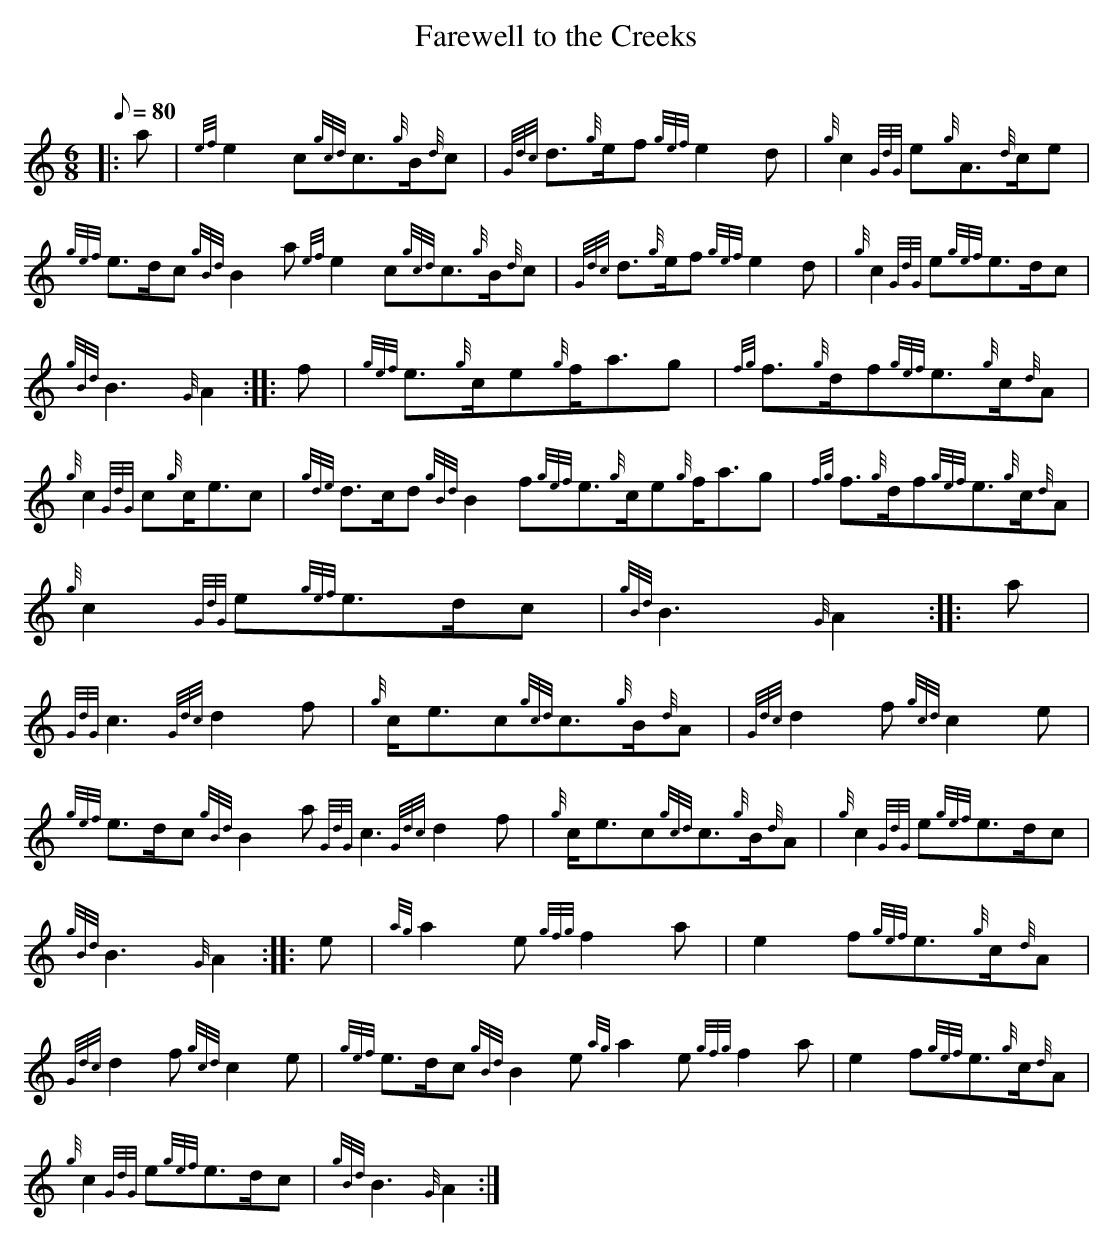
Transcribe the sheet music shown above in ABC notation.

X:1
T:Farewell to the Creeks
M:6/8
L:1/8
Q:80
C:
K:HP
|: a | \
{ef}e2c{gcd}c3/2{g}B/2{d}c | \
{Gdc}d3/2{g}e/2f{gef}e2d | \
{g}c2{GdG}e{g}A3/2{d}c/2e |
{gef}e3/2d/2c{gBd}B2a{ef}e2c{gcd}c3/2{g}B/2{d}c | \
{Gdc}d3/2{g}e/2f{gef}e2d | \
{g}c2{GdG}e{gef}e3/2d/2c |
{gBd}B3{G}A2 :: \
f | \
{gef}e3/2{g}c/2e{g}f/2a3/2g | \
{fg}f3/2{g}d/2f{gef}e3/2{g}c/2{d}A |
{g}c2{GdG}c{g}c/2e3/2c | \
{gde}d3/2c/2d{gBd}B2f{gef}e3/2{g}c/2e{g}f/2a3/2g | \
{fg}f3/2{g}d/2f{gef}e3/2{g}c/2{d}A |
{g}c2{GdG}e{gef}e3/2d/2c | \
{gBd}B3{G}A2 :: \
a |
{GdG}c3{Gdc}d2f | \
{g}c/2e3/2c{gcd}c3/2{g}B/2{d}A | \
{Gdc}d2f{gcd}c2e |
{gef}e3/2d/2c{gBd}B2a{GdG}c3{Gdc}d2f | \
{g}c/2e3/2c{gcd}c3/2{g}B/2{d}A | \
{g}c2{GdG}e{gef}e3/2d/2c |
{gBd}B3{G}A2 :: \
e | \
{ag}a2e{gfg}f2a | \
e2f{gef}e3/2{g}c/2{d}A |
{Gdc}d2f{gcd}c2e | \
{gef}e3/2d/2c{gBd}B2e{ag}a2e{gfg}f2a | \
e2f{gef}e3/2{g}c/2{d}A |
{g}c2{GdG}e{gef}e3/2d/2c | \
{gBd}B3{G}A2 :|
